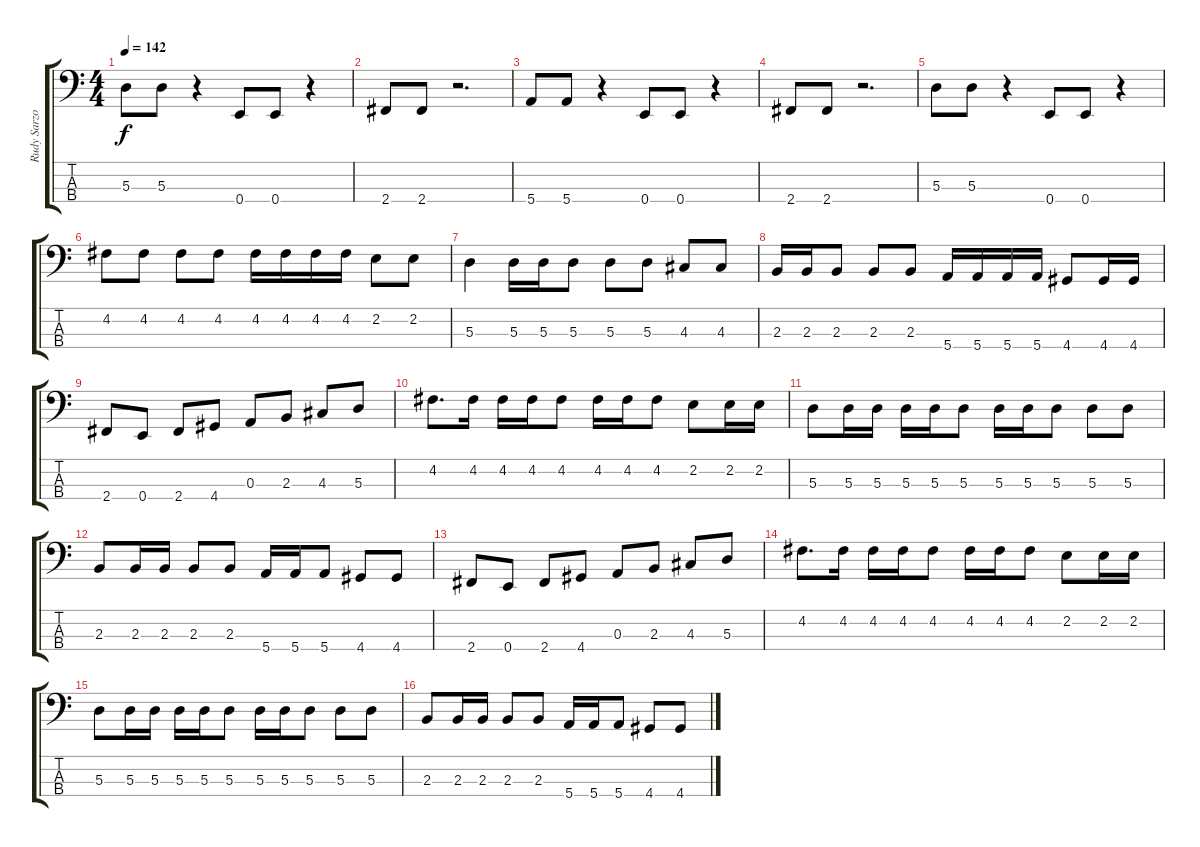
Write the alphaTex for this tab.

\track ("Rudy Sarzo" "Rudy Sarzo") {instrument electricbassfinger}
\staff {score tabs}
\tuning (G2 D2 A1 E1) {hide}
\ts (4 4)
\tempo 142
\clef f4
\ks c
5.3.8{dy f} 5.3.8 r.4 0.4.8 0.4.8 r.4 |
2.4.8 2.4.8 r.2{d} |
5.4.8 5.4.8 r.4 0.4.8 0.4.8 r.4 |
2.4.8 2.4.8 r.2{d} |
5.3.8 5.3.8 r.4 0.4.8 0.4.8 r.4 |
4.2.8 4.2.8 4.2.8 4.2.8 4.2.16 4.2.16 4.2.16 4.2.16 2.2.8 2.2.8 |
5.3.4 5.3.16 5.3.16 5.3.8 5.3.8 5.3.8 4.3.8 4.3.8 |
2.3.16 2.3.16 2.3.8 2.3.8 2.3.8 5.4.16 5.4.16 5.4.16 5.4.16 4.4.8 4.4.16 4.4.16 |
2.4.8 0.4.8 2.4.8 4.4.8 0.3.8 2.3.8 4.3.8 5.3.8 |
4.2.8{d} 4.2.16 4.2.16 4.2.16 4.2.8 4.2.16 4.2.16 4.2.8 2.2.8 2.2.16 2.2.16 |
5.3.8 5.3.16 5.3.16 5.3.16 5.3.16 5.3.8 5.3.16 5.3.16 5.3.8 5.3.8 5.3.8 |
2.3.8 2.3.16 2.3.16 2.3.8 2.3.8 5.4.16 5.4.16 5.4.8 4.4.8 4.4.8 |
2.4.8 0.4.8 2.4.8 4.4.8 0.3.8 2.3.8 4.3.8 5.3.8 |
4.2.8{d} 4.2.16 4.2.16 4.2.16 4.2.8 4.2.16 4.2.16 4.2.8 2.2.8 2.2.16 2.2.16 |
5.3.8 5.3.16 5.3.16 5.3.16 5.3.16 5.3.8 5.3.16 5.3.16 5.3.8 5.3.8 5.3.8 |
2.3.8 2.3.16 2.3.16 2.3.8 2.3.8 5.4.16 5.4.16 5.4.8 4.4.8 4.4.8
